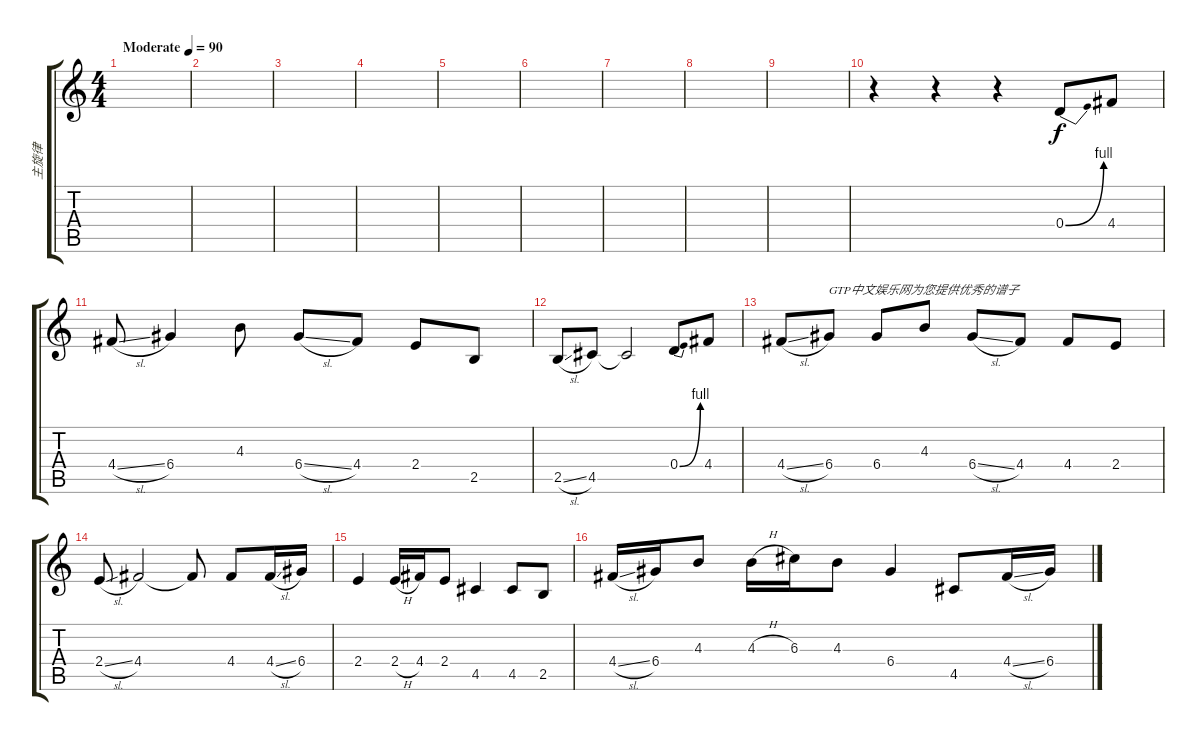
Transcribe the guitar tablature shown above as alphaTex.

\track ("主旋律" "主旋律") {instrument overdrivenguitar}
\staff {score tabs}
\tuning (E4 B3 G3 D3 A2 E2) {hide}
\ts (4 4)
\tempo (90 "Moderate")
\clef g2
\ks c
|
|
|
|
|
|
|
|
|
r.4 r.4 r.4 0.4{be (bend 0 0 60 4)}.8 4.4.8 |
4.4{sl}.8 6.4.4 4.3.8 6.4{sl}.8 4.4.8 2.4.8 2.5.8 |
2.5{sl}.8 4.5.8 4.5{t}.2 0.4{be (bend 0 0 60 4)}.8 4.4.8 |
4.4{sl}.8 6.4.8{txt "GTP中文娱乐网为您提供优秀的谱子"} 6.4.8 4.3.8 6.4{sl}.8 4.4.8 4.4.8 2.4.8 |
2.4{sl}.8 4.4.2 4.4{t}.8 4.4.8 4.4{sl}.16 6.4.16 |
2.4.4 2.4{h}.16 4.4.16 2.4.8 4.5.4 4.5.8 2.5.8 |
4.4{sl}.16 6.4.16 4.3.8 4.3{h}.16 6.3.16 4.3.8 6.4.4 4.5.8 4.4{sl}.16 6.4.16
